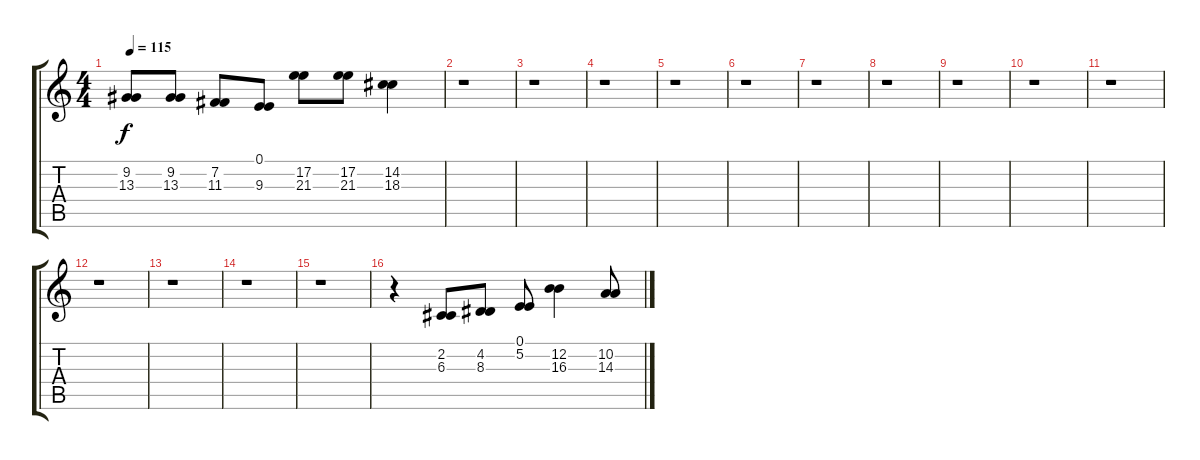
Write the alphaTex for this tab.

\track "" {instrument lead2sawtooth}
\staff {score tabs}
\tuning (E4 B3 G3 D3 A2 E2) {hide}
\ts (4 4)
\tempo 115
\clef g2
\ks c
(9.2 13.3).8{dy f} (9.2 13.3).8 (7.2 11.3).8 (0.1 9.3).8 (17.2 21.3).8 (17.2 21.3).8 (14.2 18.3).4 |
r.1 |
r.1 |
r.1 |
r.1 |
r.1 |
r.1 |
r.1 |
r.1 |
r.1 |
r.1 |
r.1 |
r.1 |
r.1 |
r.1 |
r.4 (2.2 6.3).8 (4.2 8.3).8 (0.1 5.2).8 (12.2 16.3).4 (10.2 14.3).8
